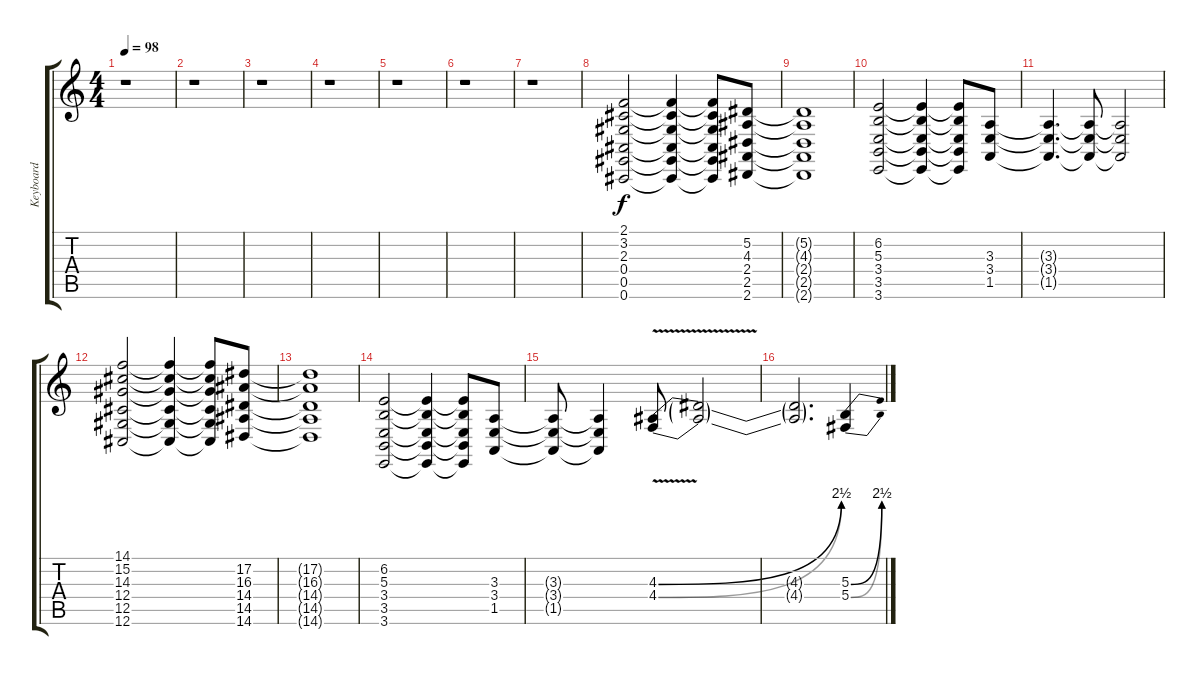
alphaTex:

\track ("Keyboard" "Keyboard") {instrument stringensemble1}
\staff {score tabs}
\tuning (Eb4 Bb3 Gb3 Db3 Ab2 Db2) {hide}
\ts (4 4)
\tempo 98
\clef g2
\ks c
r.1{dy f} |
r.1 |
r.1 |
r.1 |
r.1 |
r.1 |
r.1 |
(2.1 3.2 2.3 0.4 0.5 0.6).2 (2.1{t} 3.2{t} 2.3{t} 0.4{t} 0.5{t} 0.6{t}).4 (2.1{t} 3.2{t} 2.3{t} 0.4{t} 0.5{t} 0.6{t}).8 (5.2 4.3 2.4 2.5 2.6).8 |
(5.2{t} 4.3{t} 2.4{t} 2.5{t} 2.6{t}).1 |
(6.2 5.3 3.4 3.5 3.6).2 (6.2{t} 5.3{t} 3.4{t} 3.5{t} 3.6{t}).4 (6.2{t} 5.3{t} 3.4{t} 3.5{t} 3.6{t}).8 (3.3 3.4 1.5).8 |
(3.3{t} 3.4{t} 1.5{t}).4{d} (3.3{t} 3.4{t} 1.5{t}).8 (3.3{t} 3.4{t} 1.5{t}).2 |
(14.1 15.2 14.3 12.4 12.5 12.6).2 (14.1{t} 15.2{t} 14.3{t} 12.4{t} 12.5{t} 12.6{t}).4 (14.1{t} 15.2{t} 14.3{t} 12.4{t} 12.5{t} 12.6{t}).8 (17.2 16.3 14.4 14.5 14.6).8 |
(17.2{t} 16.3{t} 14.4{t} 14.5{t} 14.6{t}).1 |
(6.2 5.3 3.4 3.5 3.6).2 (6.2{t} 5.3{t} 3.4{t} 3.5{t} 3.6{t}).4 (6.2{t} 5.3{t} 3.4{t} 3.5{t} 3.6{t}).8 (3.3 3.4 1.5).8 |
(3.3{t} 3.4{t} 1.5{t}).8 (3.3{t} 3.4{t} 1.5{t}).4 (4.3{be (bend 0 0 60 10) v} 4.4{be (bend 0 0 60 10) v}).8 (4.3{t} 4.4{t}).2 |
(4.3{t} 4.4{t}).2{d} (5.3{be (bend 0 0 60 10)} 5.4{be (bend 0 0 60 10)}).4
